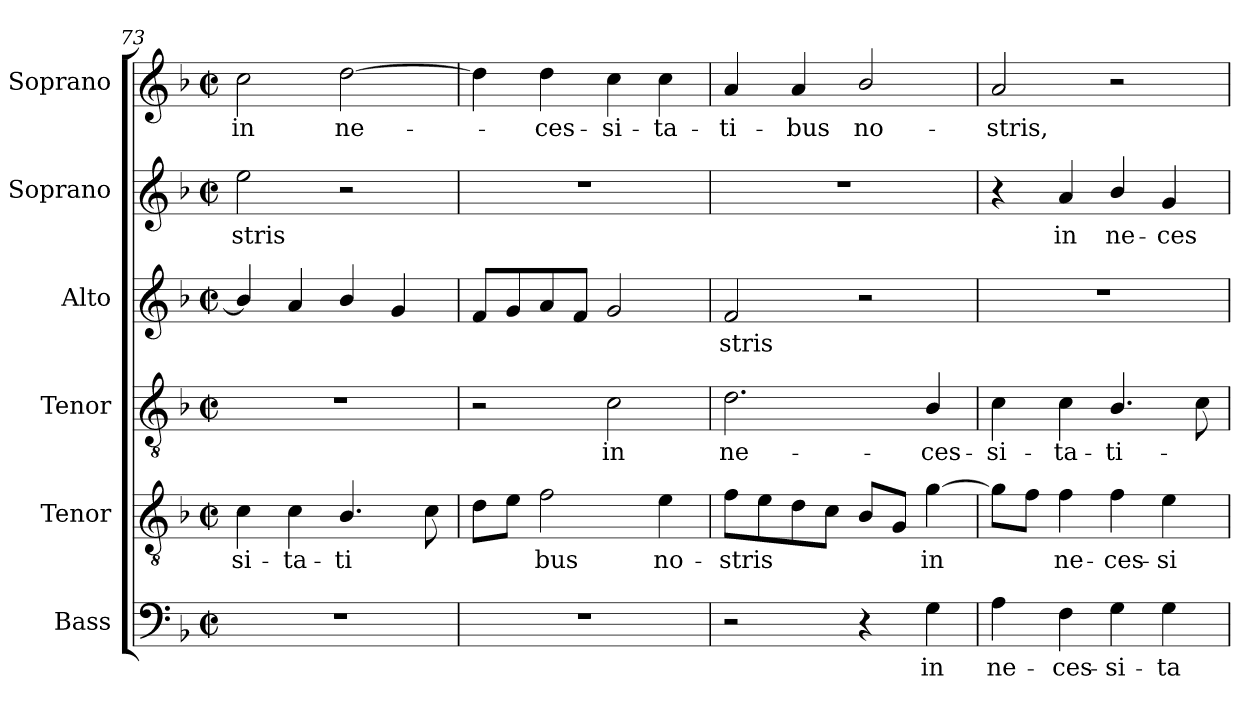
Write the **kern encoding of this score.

**kern	**text	**kern	**text	**kern	**text	**kern	**text	**kern	**text	**kern	**text
*part6	*part6	*part5	*part5	*part4	*part4	*part3	*part3	*part2	*part2	*part1	*part1
*staff6	*staff6	*staff5	*staff5	*staff4	*staff4	*staff3	*staff3	*staff2	*staff2	*staff1	*staff1
*I"Bass	*	*I"Tenor	*	*I"Tenor	*	*I"Alto	*	*I"Soprano	*	*I"Soprano	*
*I'B	*	*I'T2	*	*I'T1	*	*I'A	*	*I'S2	*	*I'S1	*
*clefF4	*	*clefGv2	*	*clefGv2	*	*clefG2	*	*clefG2	*	*clefG2	*
*	*	*ITrd7c12	*	*ITrd7c12	*	*	*	*	*	*	*
*k[b-]	*	*k[b-]	*	*k[b-]	*	*k[b-]	*	*k[b-]	*	*k[b-]	*
*F:	*	*F:	*	*F:	*	*F:	*	*F:	*	*F:	*
*M2/2	*	*M2/2	*	*M2/2	*	*M2/2	*	*M2/2	*	*M2/2	*
*met(c|)	*	*met(c|)	*	*met(c|)	*	*met(c|)	*	*met(c|)	*	*met(c|)	*
=73	=73	=73	=73	=73	=73	=73	=73	=73	=73	=73	=73
!	!	!	!LO:LY:b:color=#000000	!	!	!	!	!	!	!	!
!	!	!	!	!	!	!	!	!	!LO:LY:b:color=#000000	!	!
!	!	!	!	!	!	!	!	!	!	!	!LO:LY:b:color=#000000
1r	.	4Ci\	-si-	1r	.	4b-i/]	.	2eei\	stris	2cci\	in
!	!	!	!LO:LY:b:color=#000000	!	!	!	!	!	!	!	!
!	!	!	!	!	!	!	!LO:LY:b:color=#000000	!	!	!	!
.	.	4Ci\	-ta-	.	.	4ai/	--	.	.	.	.
!	!	!	!LO:LY:b:color=#000000	!	!	!	!	!	!	!	!
!	!	!	!	!	!	!	!	!	!	!	!LO:LY:b:color=#000000
.	.	4.BB-i/	-ti-	.	.	4b-i/	.	2r	.	[2ddi\	ne-
.	.	.	.	.	.	4gi/	.	.	.	.	.
.	.	8Ci\	.	.	.	.	.	.	.	.	.
!!LO:LB:g=z
=74	=74	=74	=74	=74	=74	=74	=74	=74	=74	=74	=74
!	!	!	!LO:LY:b:color=#000000	!	!	!	!	!	!	!	!
!	!	!	!	!	!	!	!LO:LY:b:color=#000000	!	!	!	!
1r	.	8Di\L	--	2r	.	8fi/L	-	1r	.	4ddi\]	.
.	.	8Ei\J	.	.	.	8gi/	.	.	.	.	.
!	!	!	!LO:LY:b:color=#000000	!	!	!	!	!	!	!	!
!	!	!	!	!	!	!	!	!	!	!	!LO:LY:b:color=#000000
.	.	2Fi\	bus	.	.	8ai/	.	.	.	4ddi\	-ces-
!	!	!	!	!	!	!	!LO:LY:b:color=#000000	!	!	!	!
.	.	.	.	.	.	8fi/J	-	.	.	.	.
!	!	!	!	!	!LO:LY:b:color=#000000	!	!	!	!	!	!
!	!	!	!	!	!	!	!	!	!	!	!LO:LY:b:color=#000000
.	.	.	.	2Ci\	in	2gi/	.	.	.	4cci\	-si-
!	!	!	!LO:LY:b:color=#000000	!	!	!	!	!	!	!	!
!	!	!	!	!	!	!	!	!	!	!	!LO:LY:b:color=#000000
.	.	4Ei\	no-	.	.	.	.	.	.	4cci\	-ta-
=75	=75	=75	=75	=75	=75	=75	=75	=75	=75	=75	=75
!	!	!	!LO:LY:b:color=#000000	!	!	!	!	!	!	!	!
!	!	!	!	!	!LO:LY:b:color=#000000	!	!	!	!	!	!
!	!	!	!	!	!	!	!LO:LY:b:color=#000000	!	!	!	!
!	!	!	!	!	!	!	!	!	!	!	!LO:LY:b:color=#000000
2r	.	8Fi\L	-stris	2.Di\	ne-	2fi/	stris	1r	.	4ai/	-ti-
.	.	8Ei\	.	.	.	.	.	.	.	.	.
!	!	!	!	!	!	!	!	!	!	!	!LO:LY:b:color=#000000
.	.	8Di\	.	.	.	.	.	.	.	4ai/	-bus
.	.	8Ci\J	.	.	.	.	.	.	.	.	.
!	!	!	!	!	!	!	!	!	!	!	!LO:LY:b:color=#000000
4r	.	8BB-i/L	.	.	.	2r	.	.	.	2b-i/	no-
.	.	8GGi/J	.	.	.	.	.	.	.	.	.
!	!LO:LY:b:color=#000000	!	!	!	!	!	!	!	!	!	!
!	!	!	!LO:LY:b:color=#000000	!	!	!	!	!	!	!	!
!	!	!	!	!	!LO:LY:b:color=#000000	!	!	!	!	!	!
4Gi\	in	[4Gi\	in	4BB-i/	-ces-	.	.	.	.	.	.
=76	=76	=76	=76	=76	=76	=76	=76	=76	=76	=76	=76
!	!LO:LY:b:color=#000000	!	!	!	!	!	!	!	!	!	!
!	!	!	!	!	!LO:LY:b:color=#000000	!	!	!	!	!	!
!	!	!	!	!	!	!	!	!	!	!	!LO:LY:b:color=#000000
4Ai\	ne-	8Gi\L]	.	4Ci\	-si-	1r	.	4r	.	2ai/	-stris,
.	.	8Fi\J	.	.	.	.	.	.	.	.	.
!	!LO:LY:b:color=#000000	!	!	!	!	!	!	!	!	!	!
!	!	!	!LO:LY:b:color=#000000	!	!	!	!	!	!	!	!
!	!	!	!	!	!LO:LY:b:color=#000000	!	!	!	!	!	!
!	!	!	!	!	!	!	!	!	!LO:LY:b:color=#000000	!	!
4Fi\	-ces-	4Fi\	ne-	4Ci\	-ta-	.	.	4ai/	in	.	.
!	!LO:LY:b:color=#000000	!	!	!	!	!	!	!	!	!	!
!	!	!	!LO:LY:b:color=#000000	!	!	!	!	!	!	!	!
!	!	!	!	!	!LO:LY:b:color=#000000	!	!	!	!	!	!
!	!	!	!	!	!	!	!	!	!LO:LY:b:color=#000000	!	!
4Gi\	-si-	4Fi\	-ces-	4.BB-i/	-ti-	.	.	4b-i/	ne-	2r	.
!	!LO:LY:b:color=#000000	!	!	!	!	!	!	!	!	!	!
!	!	!	!LO:LY:b:color=#000000	!	!	!	!	!	!	!	!
!	!	!	!	!	!	!	!	!	!LO:LY:b:color=#000000	!	!
4Gi\	-ta-	4Ei\	-si-	.	.	.	.	4gi/	-ces-	.	.
.	.	.	.	8Ci\	.	.	.	.	.	.	.
=	=	=	=	=	=	=	=	=	=	=	=
*-	*-	*-	*-	*-	*-	*-	*-	*-	*-	*-	*-
